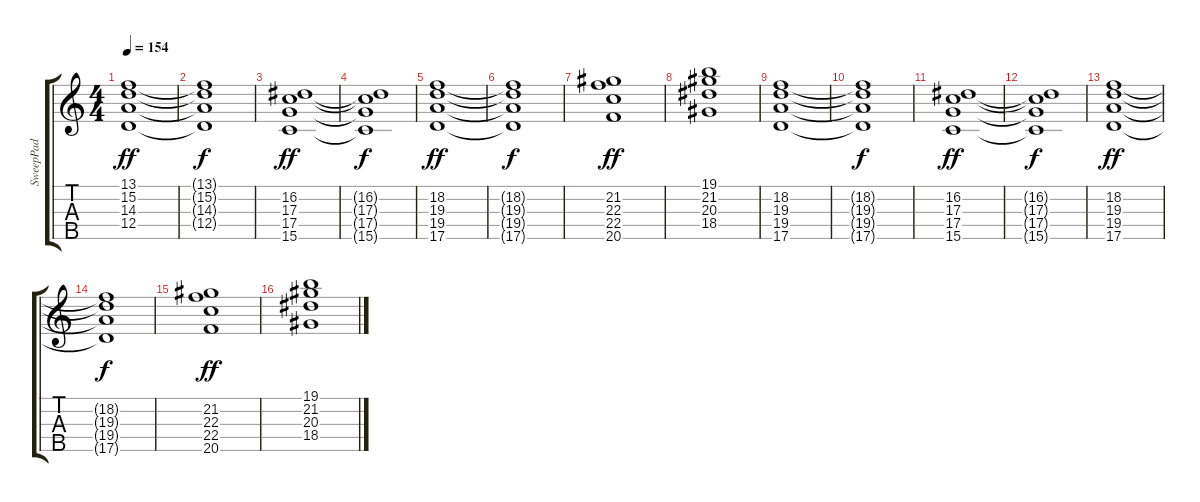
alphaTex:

\track ("SweepPad" "SweepPad") {instrument pad8sweep}
\staff {score tabs}
\tuning (E4 B3 G3 D3 A2) {hide}
\ts (4 4)
\tempo 154
\clef g2
\ks c
(13.1 15.2 14.3 12.4).1{dy ff} |
(13.1{t} 15.2{t} 14.3{t} 12.4{t}).1{dy f} |
(16.2 17.3 17.4 15.5).1{dy ff} |
(16.2{t} 17.3{t} 17.4{t} 15.5{t}).1{dy f} |
(18.2 19.3 19.4 17.5).1{dy ff} |
(18.2{t} 19.3{t} 19.4{t} 17.5{t}).1{dy f} |
(21.2 22.3 22.4 20.5).1{dy ff} |
(19.1 21.2 20.3 18.4).1 |
(18.2 19.3 19.4 17.5).1 |
(18.2{t} 19.3{t} 19.4{t} 17.5{t}).1{dy f} |
(16.2 17.3 17.4 15.5).1{dy ff} |
(16.2{t} 17.3{t} 17.4{t} 15.5{t}).1{dy f} |
(18.2 19.3 19.4 17.5).1{dy ff} |
(18.2{t} 19.3{t} 19.4{t} 17.5{t}).1{dy f} |
(21.2 22.3 22.4 20.5).1{dy ff} |
(19.1 21.2 20.3 18.4).1
